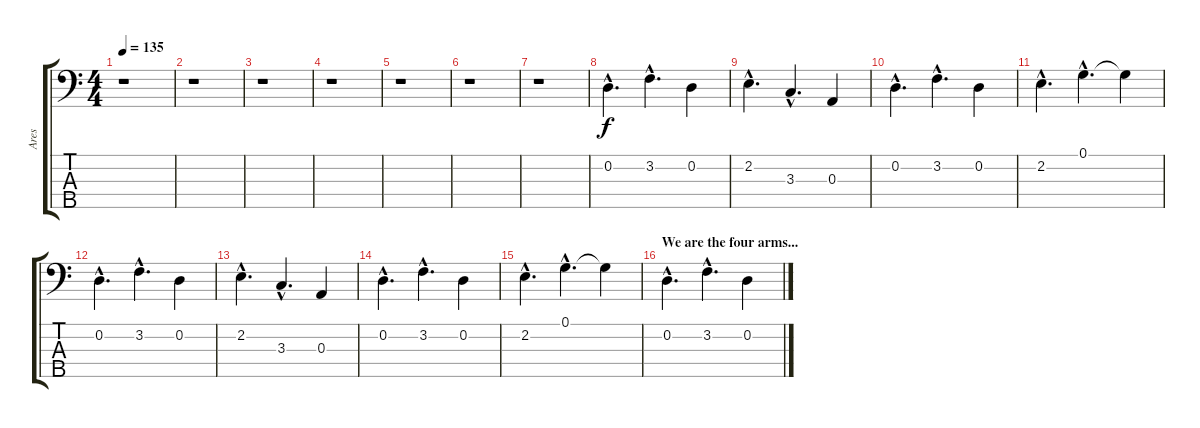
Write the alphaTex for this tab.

\track ("Ares" "Ares") {instrument electricbasspick}
\staff {score tabs}
\tuning (G2 D2 A1 E1 B0) {hide}
\ts (4 4)
\tempo 135
\clef f4
\ks c
r.1{dy f} |
r.1 |
r.1 |
r.1 |
r.1 |
r.1 |
r.1 |
0.2{hac}.4{d} 3.2{hac}.4{d} 0.2.4 |
2.2{hac}.4{d} 3.3{hac}.4{d} 0.3.4 |
0.2{hac}.4{d} 3.2{hac}.4{d} 0.2.4 |
2.2{hac}.4{d} 0.1{hac}.4{d} 0.1{t}.4 |
0.2{hac}.4{d} 3.2{hac}.4{d} 0.2.4 |
2.2{hac}.4{d} 3.3{hac}.4{d} 0.3.4 |
0.2{hac}.4{d} 3.2{hac}.4{d} 0.2.4 |
2.2{hac}.4{d} 0.1{hac}.4{d} 0.1{t}.4 |
\section ("" "We are the four arms...")
0.2{hac}.4{d} 3.2{hac}.4{d} 0.2.4
